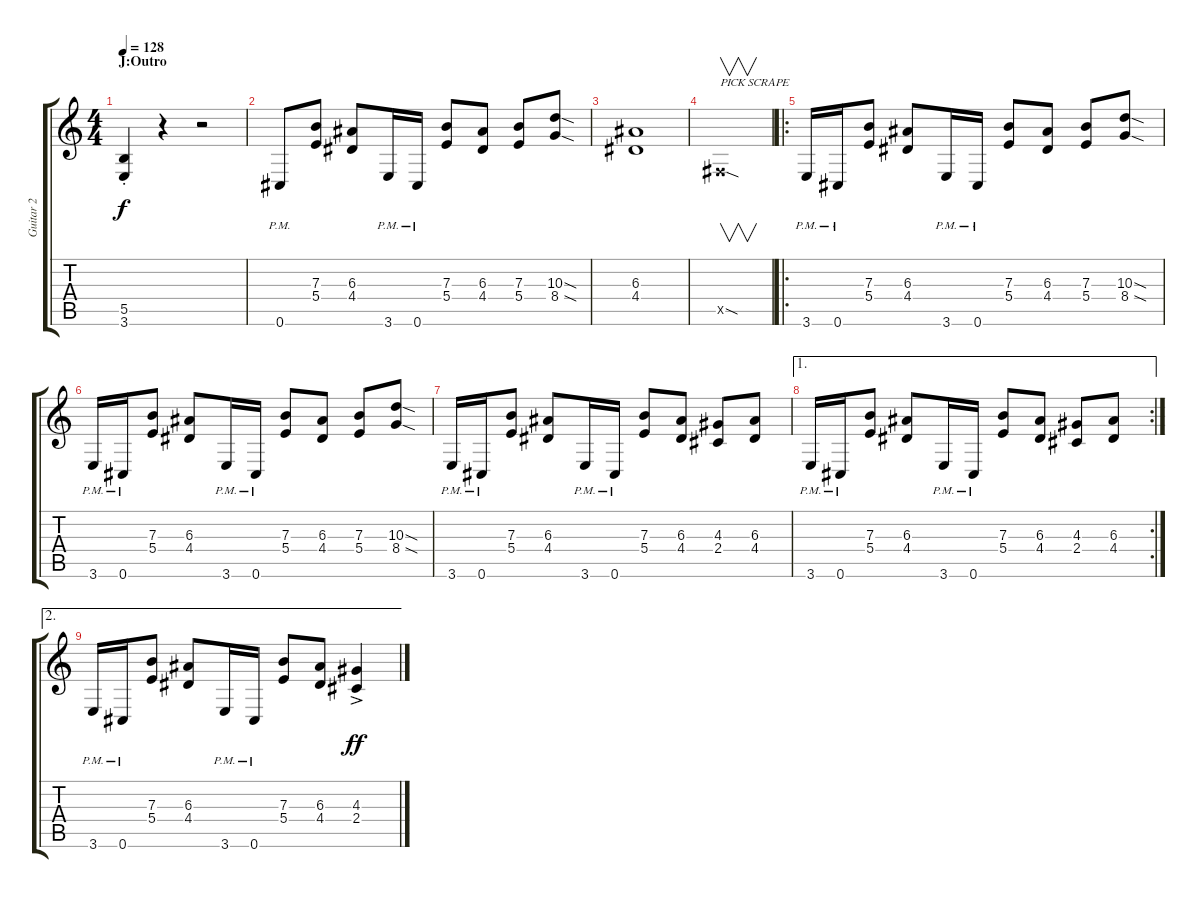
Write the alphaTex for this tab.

\track ("Guitar 2" "Guitar 2") {instrument distortionguitar}
\staff {score tabs}
\tuning (Db4 Ab3 E3 B2 Gb2 Db2) {hide}
\ts (4 4)
\section ("" "J:Outro")
\tempo 128
\clef g2
\ks c
(5.5{st} 3.6{st}).4{dy f} r.4 r.2 |
0.6{pm}.8 (7.3 5.4).8 (6.3 4.4).8 3.6{pm}.16 0.6{pm}.16 (7.3 5.4).8 (6.3 4.4).8 (7.3 5.4).8 (10.3{sod} 8.4{sod}).8 |
(6.3 4.4).1 |
0.5{sod x}.1{v txt "PICK SCRAPE"} |
\ro
3.6{pm}.16 0.6{pm}.16 (7.3 5.4).8 (6.3 4.4).8 3.6{pm}.16 0.6{pm}.16 (7.3 5.4).8 (6.3 4.4).8 (7.3 5.4).8 (10.3{sod} 8.4{sod}).8 |
3.6{pm}.16 0.6{pm}.16 (7.3 5.4).8 (6.3 4.4).8 3.6{pm}.16 0.6{pm}.16 (7.3 5.4).8 (6.3 4.4).8 (7.3 5.4).8 (10.3{sod} 8.4{sod}).8 |
3.6{pm}.16 0.6{pm}.16 (7.3 5.4).8 (6.3 4.4).8 3.6{pm}.16 0.6{pm}.16 (7.3 5.4).8 (6.3 4.4).8 (4.3 2.4).8 (6.3 4.4).8 |
\ae 1
\rc 2
3.6{pm}.16 0.6{pm}.16 (7.3 5.4).8 (6.3 4.4).8 3.6{pm}.16 0.6{pm}.16 (7.3 5.4).8 (6.3 4.4).8 (4.3 2.4).8 (6.3 4.4).8 |
\ae 2
3.6{pm}.16 0.6{pm}.16 (7.3 5.4).8 (6.3 4.4).8 3.6{pm}.16 0.6{pm}.16 (7.3 5.4).8 (6.3 4.4).8 (4.3{ac} 2.4{ac}).4{dy ff}
